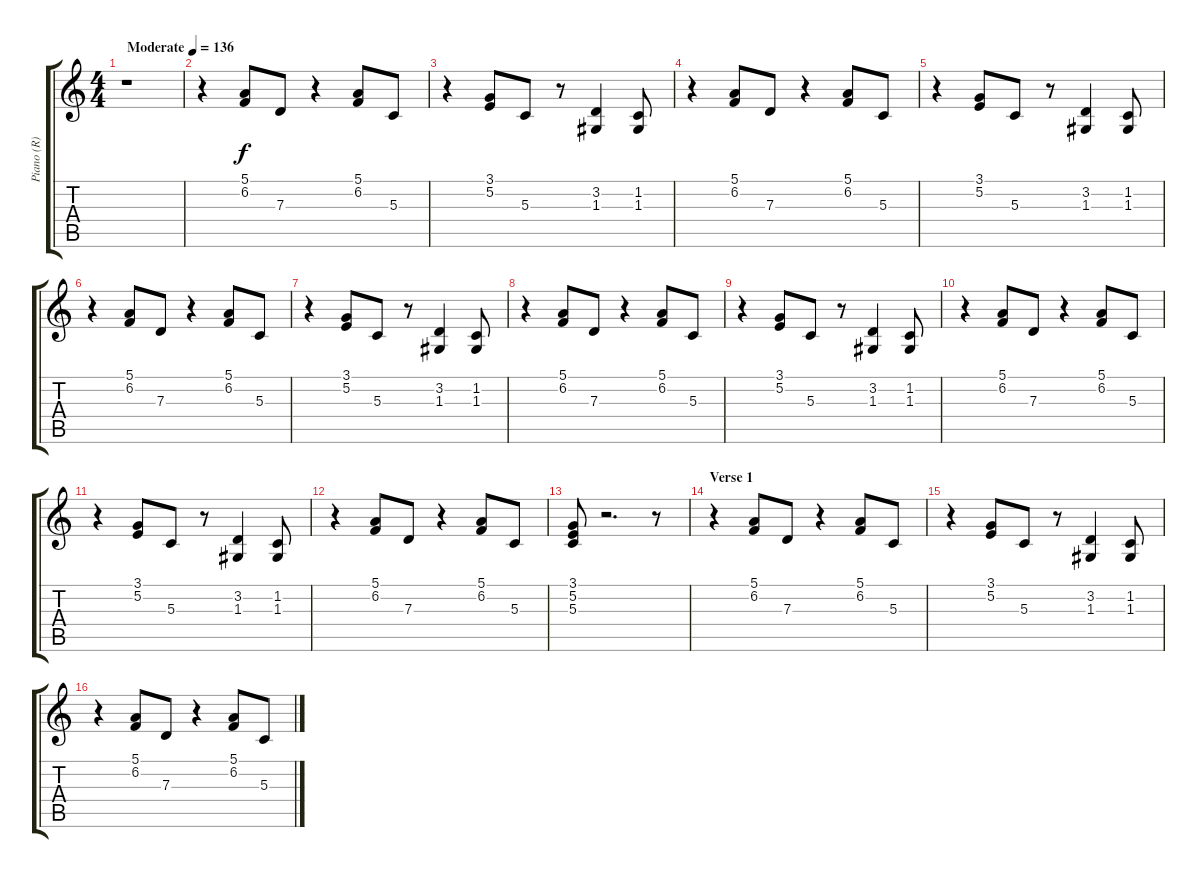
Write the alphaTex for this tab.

\track ("Piano (R)" "Piano (R)") {instrument brightacousticpiano}
\staff {score tabs}
\tuning (E4 B3 G3 D3 A2 E2) {hide}
\ts (4 4)
\tempo (136 "Moderate")
\clef g2
\ks c
r.1{dy f instrument brightacousticpiano} |
r.4 (5.1 6.2).8 7.3.8 r.4 (5.1 6.2).8 5.3.8 |
r.4 (3.1 5.2).8 5.3.8 r.8 (3.2 1.3).4 (1.2 1.3).8 |
r.4 (5.1 6.2).8 7.3.8 r.4 (5.1 6.2).8 5.3.8 |
r.4 (3.1 5.2).8 5.3.8 r.8 (3.2 1.3).4 (1.2 1.3).8 |
r.4 (5.1 6.2).8 7.3.8 r.4 (5.1 6.2).8 5.3.8 |
r.4 (3.1 5.2).8 5.3.8 r.8 (3.2 1.3).4 (1.2 1.3).8 |
r.4 (5.1 6.2).8 7.3.8 r.4 (5.1 6.2).8 5.3.8 |
r.4 (3.1 5.2).8 5.3.8 r.8 (3.2 1.3).4 (1.2 1.3).8 |
r.4 (5.1 6.2).8 7.3.8 r.4 (5.1 6.2).8 5.3.8 |
r.4 (3.1 5.2).8 5.3.8 r.8 (3.2 1.3).4 (1.2 1.3).8 |
r.4 (5.1 6.2).8 7.3.8 r.4 (5.1 6.2).8 5.3.8 |
(3.1 5.2 5.3).8 r.2{d} r.8 |
\section ("" "Verse 1")
r.4 (5.1 6.2).8 7.3.8 r.4 (5.1 6.2).8 5.3.8 |
r.4 (3.1 5.2).8 5.3.8 r.8 (3.2 1.3).4 (1.2 1.3).8 |
r.4 (5.1 6.2).8 7.3.8 r.4 (5.1 6.2).8 5.3.8
